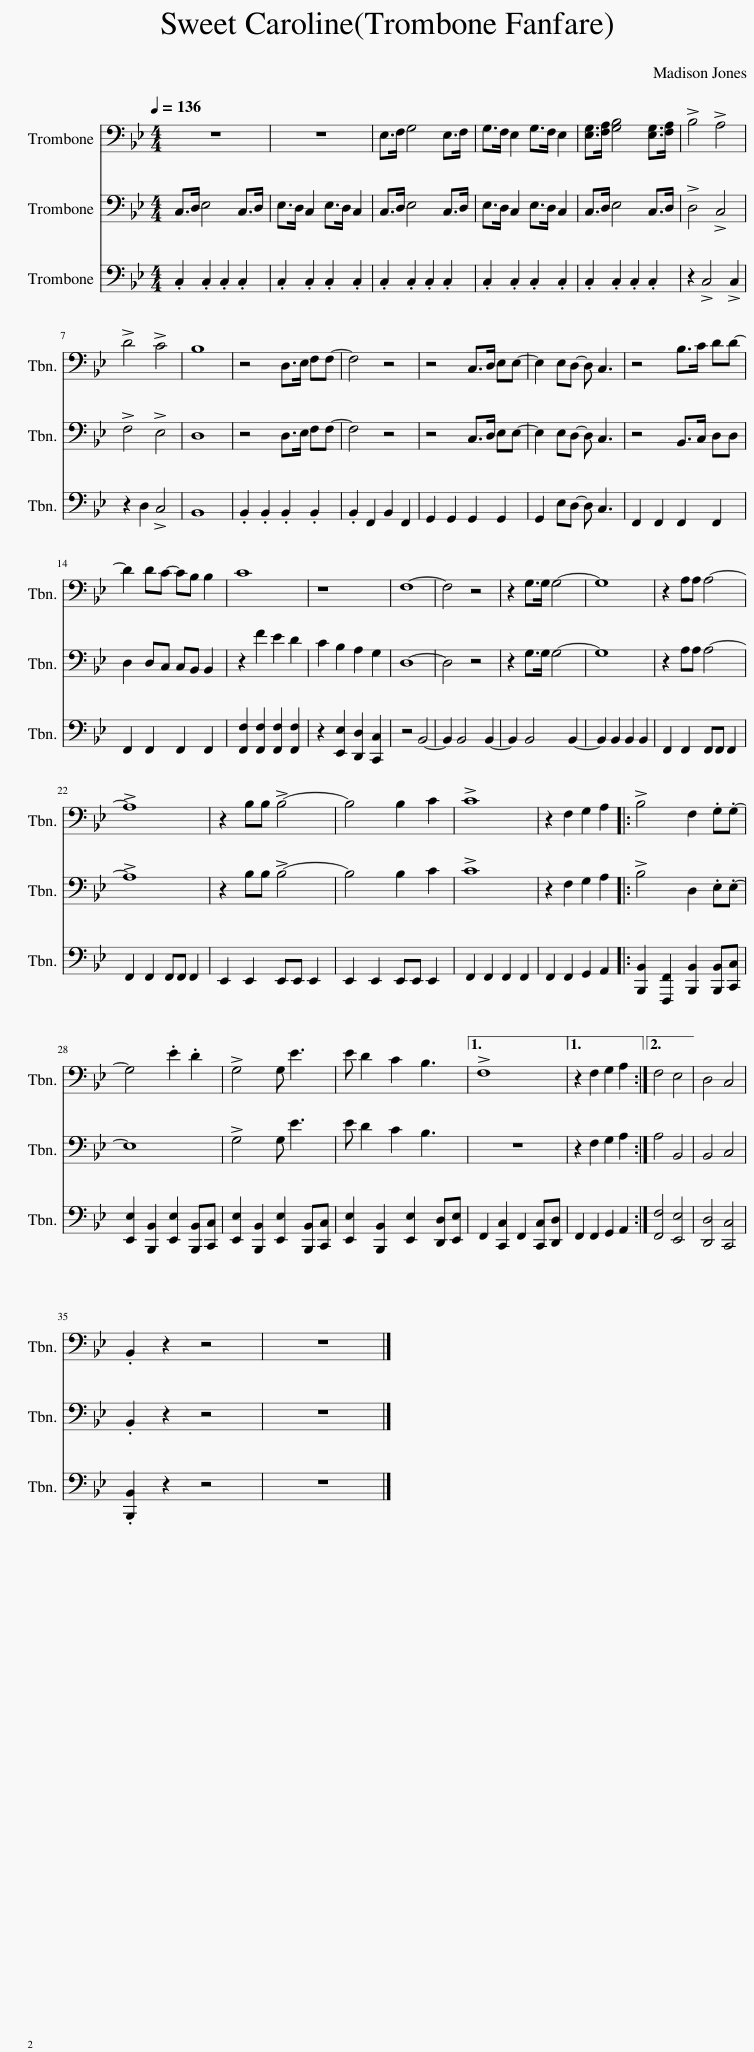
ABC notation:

X:1
%%score 1 2 3
L:1/8
Q:1/4=136
M:4/4
I:linebreak $
K:Bb
V:1 bass
V:2 bass
V:3 bass
V:1
 z8 | z8 | E,>F, G,4 E,>F, | G,>F, E,2 G,>F, E,2 | [E,G,]>[F,A,] [G,B,]4 [E,G,]>[F,A,] | %5
 !>!B,4 !>!A,4 |$ !>!D4 !>!C4 | B,8 | z4 D,>E, F,F,- | F,4 z4 | %10
 z4 C,>D, E,E,- | E,2 E,D,- D, C,3 | z4 B,>C DD- |$ D2 DC- CB, B,2 | C8 | %15
 z8 | F,8- | F,4 z4 | z2 G,>G, G,4- | G,8 | %20
 z2 A,A, A,4- |$ !>!A,8 | z2 B,B, !>!B,4- | B,4 B,2 C2 | !>!C8 | %25
 z2 F,2 G,2 A,2 |: !>!B,4 F,2 .G,.G,- |$ G,4 .E2 .D2 | !>!G,4 G, E3 | E D2 C2 B,3 |1 %30
 !>!F,8 ||1 z2 F,2 G,2 A,2 :|2 F,4 E,4 || D,4 C,4 |$ .B,,2 z2 z4 | %35
 z8 |] %36
V:2
 C,>D, E,4 C,>D, | E,>D, C,2 E,>D, C,2 | C,>D, E,4 C,>D, | E,>D, C,2 E,>D, C,2 | C,>D, E,4 C,>D, | %5
 !>!D,4 !>!C,4 |$ !>!F,4 !>!E,4 | D,8 | z4 D,>E, F,F,- | F,4 z4 | %10
 z4 C,>D, E,E,- | E,2 E,D,- D, C,3 | z4 B,,>C, D,D, |$ D,2 D,C, C,B,, B,,2 | z2 F2 E2 D2 | %15
 C2 B,2 A,2 G,2 | D,8- | D,4 z4 | z2 G,>G, G,4- | G,8 | %20
 z2 A,A, A,4- |$ !>!A,8 | z2 B,B, !>!B,4- | B,4 B,2 C2 | !>!C8 | %25
 z2 F,2 G,2 A,2 |: !>!B,4 D,2 .E,.E,- |$ E,8 | !>!G,4 G, E3 | E D2 C2 B,3 |1 %30
 z8 ||1 z2 F,2 G,2 A,2 :|2 A,4 B,,4 || B,,4 C,4 |$ .B,,2 z2 z4 | %35
 z8 |] %36
V:3
 .C,2 .C,2 .C,2 .C,2 | .C,2 .C,2 .C,2 .C,2 | .C,2 .C,2 .C,2 .C,2 | .C,2 .C,2 .C,2 .C,2 | .C,2 .C,2 .C,2 .C,2 | %5
 z2 !>!C,4 !>!C,2 |$ z2 D,2 !>!C,4 | B,,8 | .B,,2 .B,,2 .B,,2 .B,,2 | .B,,2 F,,2 B,,2 F,,2 | %10
 G,,2 G,,2 G,,2 G,,2 | G,,2 E,D,- D, C,3 | F,,2 F,,2 F,,2 F,,2 |$ F,,2 F,,2 F,,2 F,,2 | [F,,F,]2 [F,,F,]2 [F,,F,]2 [F,,F,]2 | %15
 z2 [E,,E,]2 [D,,D,]2 [C,,C,]2 | z4 B,,4- | B,,2 B,,4 B,,2- | B,,2 B,,4 B,,2- | B,,2 B,,2 B,,2 B,,2 | %20
 F,,2 F,,2 F,,F,, F,,2 |$ F,,2 F,,2 F,,F,, F,,2 | E,,2 E,,2 E,,E,, E,,2 | E,,2 E,,2 E,,E,, E,,2 | F,,2 F,,2 F,,2 F,,2 | %25
 F,,2 F,,2 G,,2 A,,2 |: [B,,,B,,]2 [F,,,F,,]2 [B,,,B,,]2 [B,,,B,,][C,,C,] |$ [E,,E,]2 [B,,,B,,]2 [E,,E,]2 [B,,,B,,][C,,C,] | [E,,E,]2 [B,,,B,,]2 [E,,E,]2 [B,,,B,,][C,,C,] | [E,,E,]2 [B,,,B,,]2 [E,,E,]2 [D,,D,][E,,E,] |1 %30
 F,,2 [C,,C,]2 F,,2 [C,,C,][D,,D,] ||1 F,,2 F,,2 G,,2 A,,2 :|2 [F,,F,]4 [E,,E,]4 || [D,,D,]4 [C,,C,]4 |$ .[B,,,B,,]2 z2 z4 | %35
 z8 |] %36
